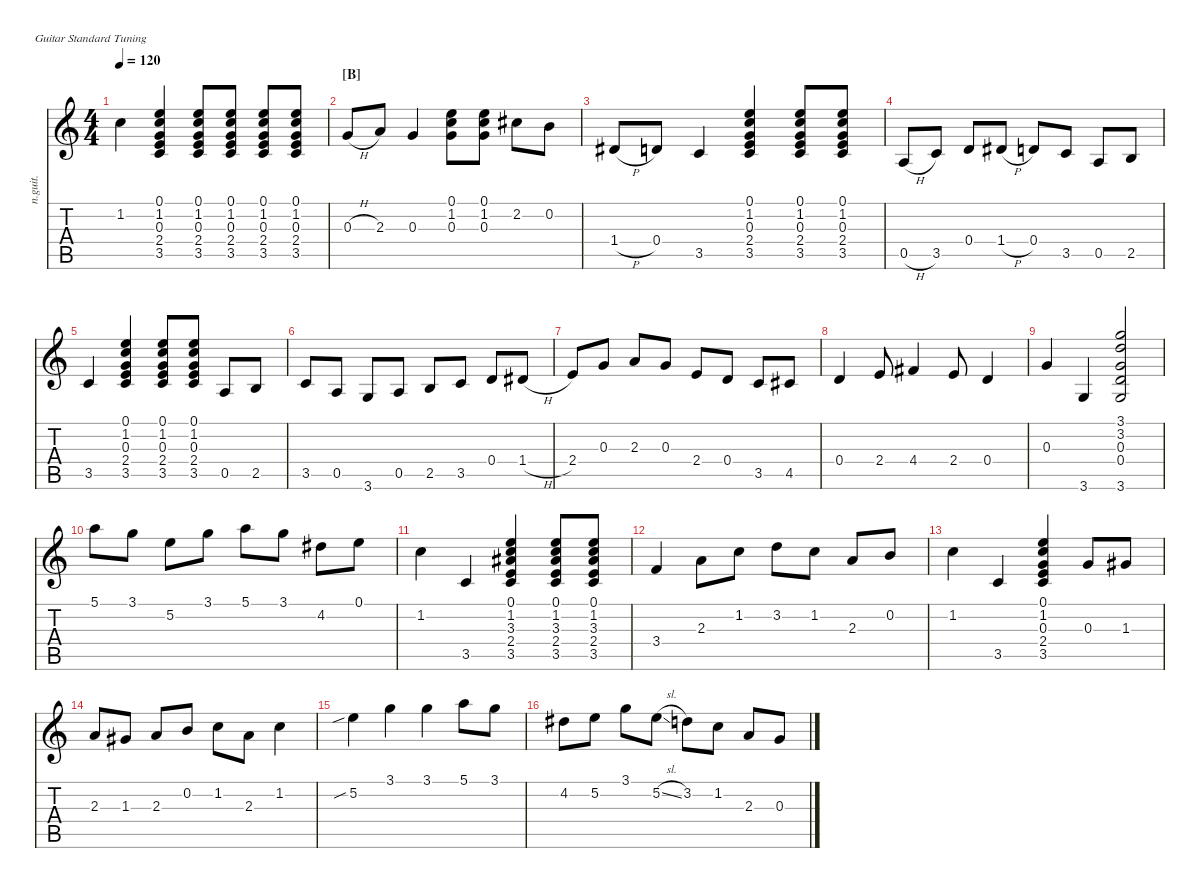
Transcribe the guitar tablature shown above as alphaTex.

\defaultSystemsLayout 4
\hideDynamics
\bracketExtendMode nobrackets
\otherSystemsTrackNameOrientation horizontal
\track ("Nylon Guitar" "n.guit.") {instrument acousticguitarnylon}
\staff {score tabs}
\tuning (E4 B3 G3 D3 A2 E2)
\ts (4 4)
\tempo 120
\clef g2
\ks c
1.2.4{dy mf beam Down} (3.5 2.4 0.3 1.2 0.1).4{beam Up} (3.5 2.4 0.3 1.2 0.1).8{beam Up} (3.5 2.4 0.3 1.2 0.1).8{beam Up} (3.5 2.4 0.3 1.2 0.1).8{beam Up} (3.5 2.4 0.3 1.2 0.1).8{beam Up} |
\section ("B" "")
0.3{h}.8{beam Up} 2.3.8{beam Up} 0.3.4{beam Up} (1.2 0.3 0.1).8{beam Down} (1.2 0.1 0.3).8{beam Down} 2.2{acc #}.8{beam Down} 0.2.8{beam Down} |
1.4{h acc #}.8{beam Up} 0.4.8{beam Up} 3.5.4{beam Up} (3.5 2.4 1.2 0.1 0.3).4{beam Up} (0.1 1.2 0.3 2.4 3.5).8{beam Up} (3.5 2.4 0.3 1.2 0.1).8{beam Up} |
0.5{h}.8{beam Up} 3.5.8{beam Up} 0.4.8{beam Up} 1.4{h acc #}.8{beam Up} 0.4.8{beam Up} 3.5.8{beam Up} 0.5.8{beam Up} 2.5.8{beam Up} |
3.5.4{beam Up} (3.5 2.4 1.2 0.1 0.3).4{beam Up} (0.1 1.2 0.3 2.4 3.5).8{beam Up} (0.1 1.2 0.3 2.4 3.5).8{beam Up} 0.5.8{beam Up} 2.5.8{beam Up} |
3.5.8{beam Up} 0.5.8{beam Up} 3.6.8{beam Up} 0.5.8{beam Up} 2.5.8{beam Up} 3.5.8{beam Up} 0.4.8{beam Up} 1.4{h acc #}.8{beam Up} |
2.4.8{beam Up} 0.3.8{beam Up} 2.3.8{beam Up} 0.3.8{beam Up} 2.4.8{beam Up} 0.4.8{beam Up} 3.5.8{beam Up} 4.5{acc #}.8{beam Up} |
0.4.4{beam Up} 2.4.8{beam Up} 4.4{acc #}.4{beam Up} 2.4.8{beam Up} 0.4.4{beam Up} |
0.3.4{beam Up} 3.6.4{beam Up} (3.6 0.4 0.3 3.2 3.1).2{beam Up} |
5.1.8{beam Down} 3.1.8{beam Down} 5.2.8{beam Down} 3.1.8{beam Down} 5.1.8{beam Down} 3.1.8{beam Down} 4.2{acc #}.8{beam Down} 0.1.8{beam Down} |
1.2.4{beam Down} 3.5.4{beam Up} (3.5 2.4 3.3{acc #} 1.2 0.1).4{beam Up} (3.5 2.4 3.3{acc #} 1.2 0.1).8{beam Up} (3.5 2.4 3.3{acc #} 1.2 0.1).8{beam Up} |
3.4.4{beam Up} 2.3.8{beam Down} 1.2.8{beam Down} 3.2.8{beam Down} 1.2.8{beam Down} 2.3.8{beam Up} 0.2.8{beam Up} |
1.2.4{beam Down} 3.5.4{beam Up} (3.5 2.4 0.3 1.2 0.1).4{beam Up} 0.3.8{beam Up} 1.3{acc #}.8{beam Up} |
2.3.8{beam Up} 1.3{acc #}.8{beam Up} 2.3.8{beam Up} 0.2.8{beam Up} 1.2.8{beam Down} 2.3.8{beam Down} 1.2.4{beam Down} |
5.2{sib}.4{beam Down} 3.1.4{beam Down} 3.1.4{beam Down} 5.1.8{beam Down} 3.1.8{beam Down} |
4.2{acc #}.8{beam Down} 5.2.8{beam Down} 3.1.8{beam Down} 5.2{sl}.8{beam Down} 3.2.8{beam Down} 1.2.8{beam Down} 2.3.8{beam Up} 0.3.8{beam Up}
